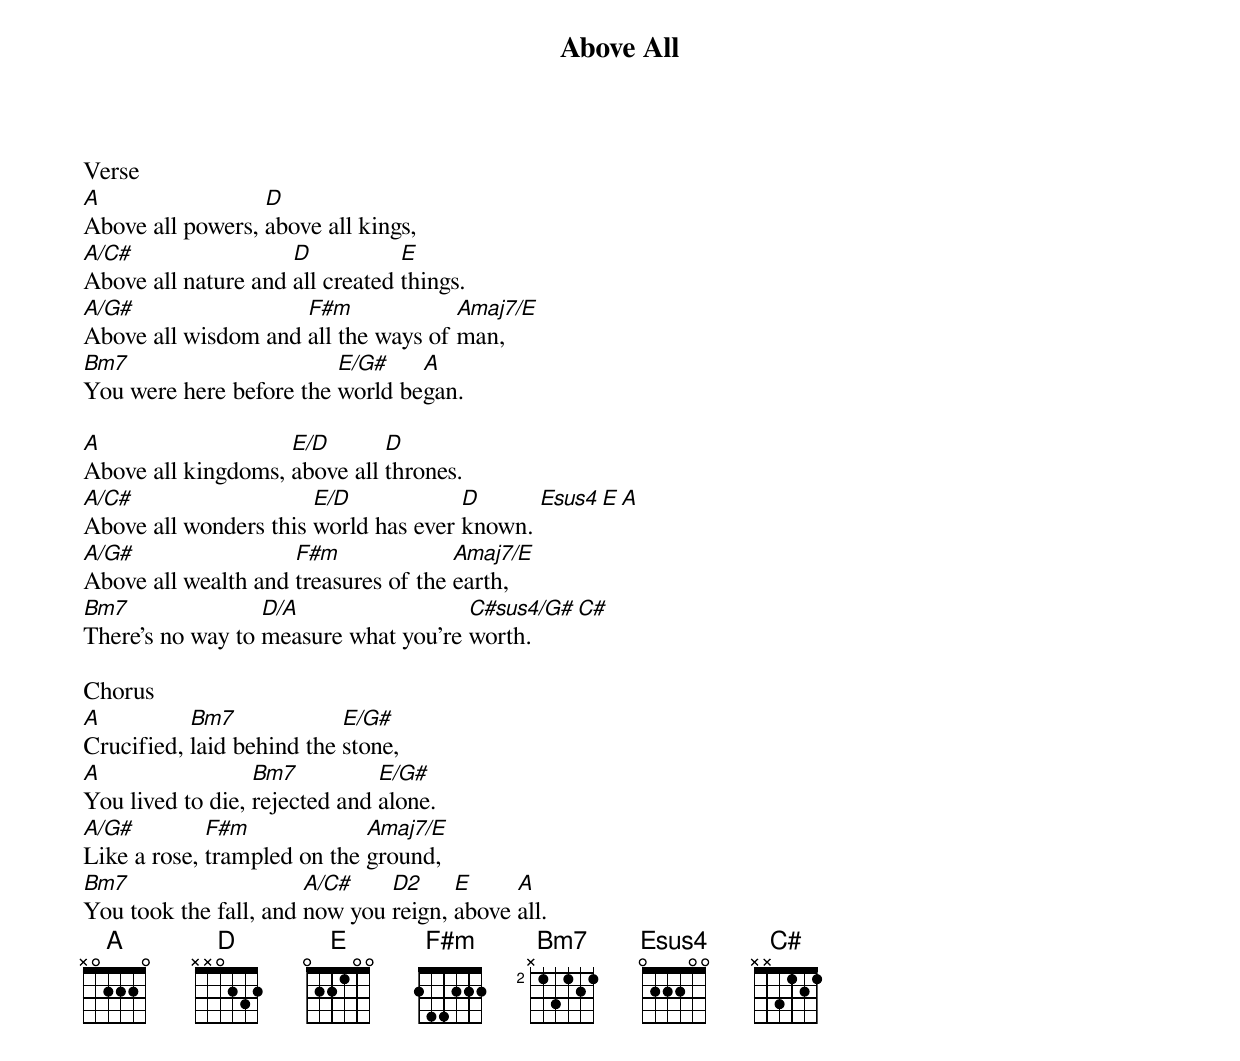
{title: Above All}
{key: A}
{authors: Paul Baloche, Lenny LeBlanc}
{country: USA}
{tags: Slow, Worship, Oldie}
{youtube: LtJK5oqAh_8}
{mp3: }
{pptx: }

Verse
[A]Above all powers, [D]above all kings,
[A/C#]Above all nature and [D]all created [E]things.
[A/G#]Above all wisdom and [F#m]all the ways of [Amaj7/E]man,
[Bm7]You were here before the [E/G#]world be[A]gan.

[A]Above all kingdoms, [E/D]above all [D]thrones.
[A/C#]Above all wonders this [E/D]world has ever [D]known. [Esus4][E][A]
[A/G#]Above all wealth and [F#m]treasures of the [Amaj7/E]earth,
[Bm7]There’s no way to [D/A]measure what you’re [C#sus4/G#]worth. [C#]

Chorus
[A]Crucified, [Bm7]laid behind the [E/G#]stone,
[A]You lived to die, [Bm7]rejected and [E/G#]alone.
[A/G#]Like a rose, [F#m]trampled on the [Amaj7/E]ground,
[Bm7]You took the fall, and [A/C#]now you [D2]reign, [E]above [A]all.
